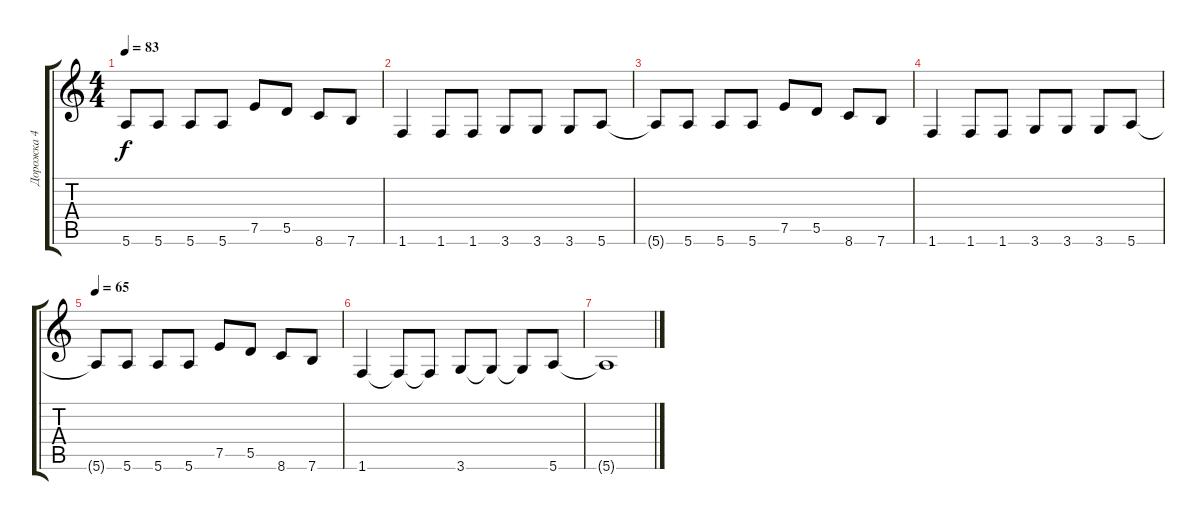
\track ("Дорожка 4" "Дорожка 4") {instrument electricbasspick}
\staff {score tabs}
\tuning (E4 B3 G3 D3 A2 E2) {hide}
\ts (4 4)
\tempo 83
\clef g2
\ks c
5.6{t}.8{dy f} 5.6.8 5.6.8 5.6.8 7.5.8 5.5.8 8.6.8 7.6.8 |
1.6.4 1.6.8 1.6.8 3.6.8 3.6.8 3.6.8 5.6.8 |
5.6{t}.8 5.6.8 5.6.8 5.6.8 7.5.8 5.5.8 8.6.8 7.6.8 |
1.6.4 1.6.8 1.6.8 3.6.8 3.6.8 3.6.8 5.6.8 |
\tempo 65
5.6{t}.8 5.6.8 5.6.8 5.6.8 7.5.8 5.5.8 8.6.8 7.6.8 |
1.6.4 1.6{t}.8 1.6{t}.8 3.6.8 3.6{t}.8 3.6{t}.8 5.6.8 |
5.6{t}.1
